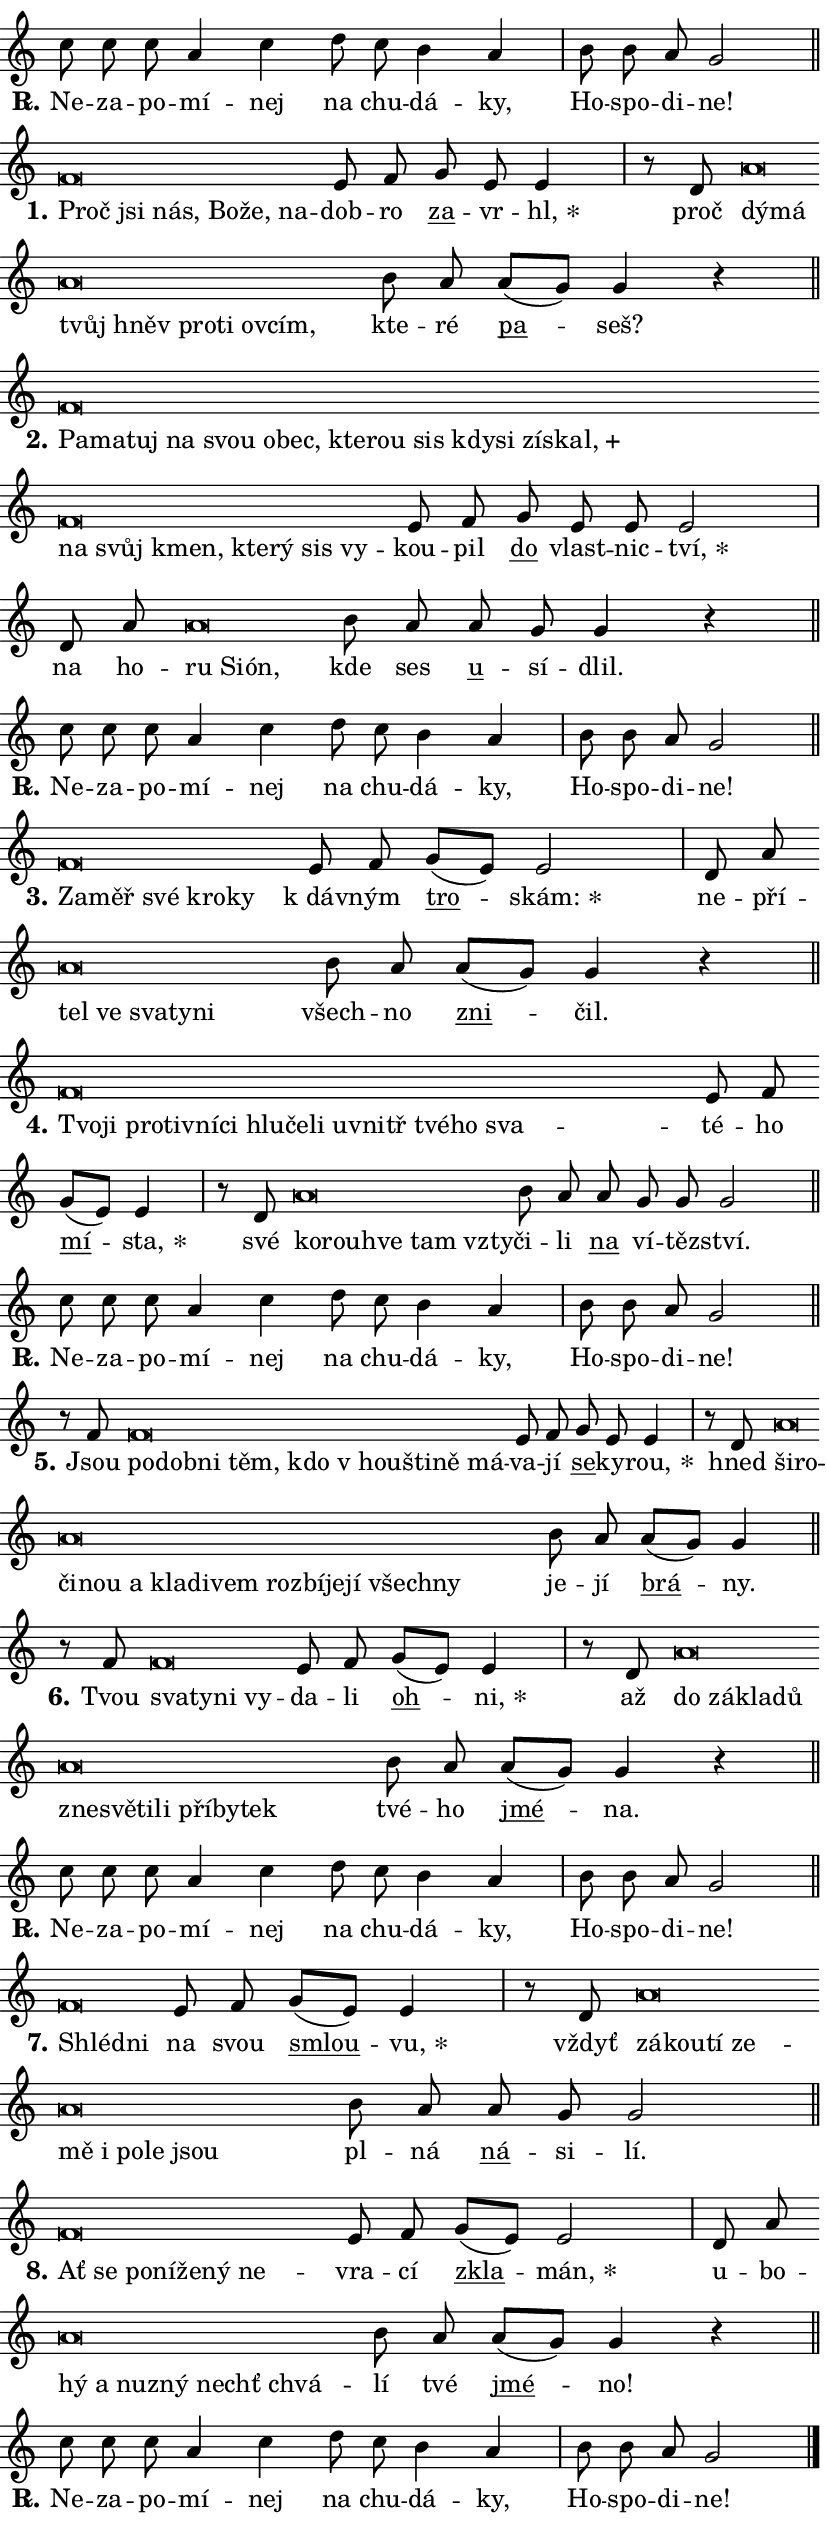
\version "2.24.0"
\header { tagline = "" }
\paper {
  indent = 0\cm
  top-margin = 0\cm
  right-margin = 0.13\cm % to fit lyric hyphens
  bottom-margin = 0\cm
  left-margin = 0\cm
  paper-width = 14\cm
  page-breaking = #ly:one-page-breaking
  system-system-spacing.basic-distance = #11
  score-system-spacing.basic-distance = #11
  ragged-last = ##f
}


%% Author: Thomas Morley
%% https://lists.gnu.org/archive/html/lilypond-user/2020-05/msg00002.html
#(define (line-position grob)
"Returns position of @var[grob} in current system:
   @code{'start}, if at first time-step
   @code{'end}, if at last time-step
   @code{'middle} otherwise
"
  (let* ((col (ly:item-get-column grob))
         (ln (ly:grob-object col 'left-neighbor))
         (rn (ly:grob-object col 'right-neighbor))
         (col-to-check-left (if (ly:grob? ln) ln col))
         (col-to-check-right (if (ly:grob? rn) rn col))
         (break-dir-left
           (and
             (ly:grob-property col-to-check-left 'non-musical #f)
             (ly:item-break-dir col-to-check-left)))
         (break-dir-right
           (and
             (ly:grob-property col-to-check-right 'non-musical #f)
             (ly:item-break-dir col-to-check-right))))
        (cond ((eqv? 1 break-dir-left) 'start)
              ((eqv? -1 break-dir-right) 'end)
              (else 'middle))))

#(define (tranparent-at-line-position vctor)
  (lambda (grob)
  "Relying on @code{line-position} select the relevant enry from @var{vctor}.
Used to determine transparency,"
    (case (line-position grob)
      ((end) (not (vector-ref vctor 0)))
      ((middle) (not (vector-ref vctor 1)))
      ((start) (not (vector-ref vctor 2))))))

noteHeadBreakVisibility =
#(define-music-function (break-visibility)(vector?)
"Makes @code{NoteHead}s transparent relying on @var{break-visibility}"
#{
  \override NoteHead.transparent =
    #(tranparent-at-line-position break-visibility)
#})

#(define delete-ledgers-for-transparent-note-heads
  (lambda (grob)
    "Reads whether a @code{NoteHead} is transparent.
If so this @code{NoteHead} is removed from @code{'note-heads} from
@var{grob}, which is supposed to be @code{LedgerLineSpanner}.
As a result ledgers are not printed for this @code{NoteHead}"
    (let* ((nhds-array (ly:grob-object grob 'note-heads))
           (nhds-list
             (if (ly:grob-array? nhds-array)
                 (ly:grob-array->list nhds-array)
                 '()))
           ;; Relies on the transparent-property being done before
           ;; Staff.LedgerLineSpanner.after-line-breaking is executed.
           ;; This is fragile ...
           (to-keep
             (remove
               (lambda (nhd)
                 (ly:grob-property nhd 'transparent #f))
               nhds-list)))
      ;; TODO find a better method to iterate over grob-arrays, similiar
      ;; to filter/remove etc for lists
      ;; For now rebuilt from scratch
      (set! (ly:grob-object grob 'note-heads)  '())
      (for-each
        (lambda (nhd)
          (ly:pointer-group-interface::add-grob grob 'note-heads nhd))
        to-keep))))

squashNotes = {
  \override NoteHead.X-extent = #'(-0.2 . 0.2)
  \override NoteHead.Y-extent = #'(-0.75 . 0)
  \override NoteHead.stencil =
    #(lambda (grob)
       (let ((pos (ly:grob-property grob 'staff-position)))
         (begin
           (if (< pos -7) (display "ERROR: Lower brevis then expected\n") (display ""))
           (if (<= pos -6) ly:text-interface::print ly:note-head::print))))
}
unSquashNotes = {
  \revert NoteHead.X-extent
  \revert NoteHead.Y-extent
  \revert NoteHead.stencil
}

hideNotes = \noteHeadBreakVisibility #begin-of-line-visible
unHideNotes = \noteHeadBreakVisibility #all-visible

% work-around for resetting accidentals
% https://lilypond.org/doc/v2.23/Documentation/notation/displaying-rhythms#unmetered-music
cadenzaMeasure = {
  \cadenzaOff
  \partial 1024 s1024
  \cadenzaOn
}

#(define-markup-command (accent layout props text) (markup?)
  "Underline accented syllable"
  (interpret-markup layout props
    #{\markup \override #'(offset . 4.3) \underline { #text }#}))

responsum = \markup \concat {
  "R" \hspace #-1.05 \path #0.1 #'((moveto 0 0.07) (lineto 0.9 0.8)) \hspace #0.05 "."
}

spaceSize = #0.6828661417322834 % exact space size for TeX Gyre Schola

\layout {
  \context {
    \Staff
    \remove "Time_signature_engraver"
    \override LedgerLineSpanner.after-line-breaking = #delete-ledgers-for-transparent-note-heads
  }
  \context {
    \Lyrics {
      \override LyricSpace.minimum-distance = \spaceSize
      \override LyricText.font-name = #"TeX Gyre Schola"
      \override LyricText.font-size = 1
      \override StanzaNumber.font-name = #"TeX Gyre Schola Bold"
      \override StanzaNumber.font-size = 1
    }
  }
  \context {
    \Score 
    \override NoteHead.text =
      #(lambda (grob) 
        (let ((pos (ly:grob-property grob 'staff-position)))
          #{\markup {
            \combine
              \halign #-0.55 \raise #(if (= pos -6) 0 0.5) \override #'(thickness . 2) \draw-line #'(3.2 . 0)
              \musicglyph "noteheads.sM1"
          }#}))
  }
}

% magnetic-lyrics.ily
%
%   written by
%     Jean Abou Samra <jean@abou-samra.fr>
%     Werner Lemberg <wl@gnu.org>
%
%   adapted by
%     Jiri Hon <jiri.hon@gmail.com>
%
% Version 2022-Apr-15

% https://www.mail-archive.com/lilypond-user@gnu.org/msg149350.html

#(define (Left_hyphen_pointer_engraver context)
   "Collect syllable-hyphen-syllable occurrences in lyrics and store
them in properties.  This engraver only looks to the left.  For
example, if the lyrics input is @code{foo -- bar}, it does the
following.

@itemize @bullet
@item
Set the @code{text} property of the @code{LyricHyphen} grob between
@q{foo} and @q{bar} to @code{foo}.

@item
Set the @code{left-hyphen} property of the @code{LyricText} grob with
text @q{foo} to the @code{LyricHyphen} grob between @q{foo} and
@q{bar}.
@end itemize

Use this auxiliary engraver in combination with the
@code{lyric-@/text::@/apply-@/magnetic-@/offset!} hook."
   (let ((hyphen #f)
         (text #f))
     (make-engraver
      (acknowledgers
       ((lyric-syllable-interface engraver grob source-engraver)
        (set! text grob)))
      (end-acknowledgers
       ((lyric-hyphen-interface engraver grob source-engraver)
        ;(when (not (grob::has-interface grob 'lyric-space-interface))
          (set! hyphen grob)));)
      ((stop-translation-timestep engraver)
       (when (and text hyphen)
         (ly:grob-set-object! text 'left-hyphen hyphen))
       (set! text #f)
       (set! hyphen #f)))))

#(define (lyric-text::apply-magnetic-offset! grob)
   "If the space between two syllables is less than the value in
property @code{LyricText@/.details@/.squash-threshold}, move the right
syllable to the left so that it gets concatenated with the left
syllable.

Use this function as a hook for
@code{LyricText@/.after-@/line-@/breaking} if the
@code{Left_@/hyphen_@/pointer_@/engraver} is active."
   (let ((hyphen (ly:grob-object grob 'left-hyphen #f)))
     (when hyphen
       (let ((left-text (ly:spanner-bound hyphen LEFT)))
         (when (grob::has-interface left-text 'lyric-syllable-interface)
           (let* ((common (ly:grob-common-refpoint grob left-text X))
                  (this-x-ext (ly:grob-extent grob common X))
                  (left-x-ext
                   (begin
                     ;; Trigger magnetism for left-text.
                     (ly:grob-property left-text 'after-line-breaking)
                     (ly:grob-extent left-text common X)))
                  ;; `delta` is the gap width between two syllables.
                  (delta (- (interval-start this-x-ext)
                            (interval-end left-x-ext)))
                  (details (ly:grob-property grob 'details))
                  (threshold (assoc-get 'squash-threshold details 0.2)))
             (when (< delta threshold)
               (let* (;; We have to manipulate the input text so that
                      ;; ligatures crossing syllable boundaries are not
                      ;; disabled.  For languages based on the Latin
                      ;; script this is essentially a beautification.
                      ;; However, for non-Western scripts it can be a
                      ;; necessity.
                      (lt (ly:grob-property left-text 'text))
                      (rt (ly:grob-property grob 'text))
                      (is-space (grob::has-interface hyphen 'lyric-space-interface))
                      (space (if is-space " " ""))
                      (extra-delta (if is-space spaceSize 0))
                      ;; Append new syllable.
                      (ltrt-space (if (and (string? lt) (string? rt))
                                (string-append lt space rt)
                                (make-concat-markup (list lt space rt))))
                      ;; Right-align `ltrt` to the right side.
                      (ltrt-space-markup (grob-interpret-markup
                               grob
                               (make-translate-markup
                                (cons (interval-length this-x-ext) 0)
                                (make-right-align-markup ltrt-space)))))
                 (begin
                   ;; Don't print `left-text`.
                   (ly:grob-set-property! left-text 'stencil #f)
                   ;; Set text and stencil (which holds all collected
                   ;; syllables so far) and shift it to the left.
                   (ly:grob-set-property! grob 'text ltrt-space)
                   (ly:grob-set-property! grob 'stencil ltrt-space-markup)
                   (ly:grob-translate-axis! grob (- (- delta extra-delta)) X))))))))))


#(define (lyric-hyphen::displace-bounds-first grob)
   ;; Make very sure this callback isn't triggered too early.
   (let ((left (ly:spanner-bound grob LEFT))
         (right (ly:spanner-bound grob RIGHT)))
     (ly:grob-property left 'after-line-breaking)
     (ly:grob-property right 'after-line-breaking)
     (ly:lyric-hyphen::print grob)))

squashThreshold = #0.4

\layout {
  \context {
    \Lyrics
    \consists #Left_hyphen_pointer_engraver
    \override LyricText.after-line-breaking =
      #lyric-text::apply-magnetic-offset!
    \override LyricHyphen.stencil = #lyric-hyphen::displace-bounds-first
    \override LyricText.details.squash-threshold = \squashThreshold
    \override LyricHyphen.minimum-distance = 0
    \override LyricHyphen.minimum-length = \squashThreshold
  }
}

squashText = \override LyricText.details.squash-threshold = 9999
unSquashText = \override LyricText.details.squash-threshold = \squashThreshold

leftText = \override LyricText.self-alignment-X = #LEFT
unLeftText = \revert LyricText.self-alignment-X

starOffset = #(lambda (grob) 
                (let ((x_offset (ly:self-alignment-interface::aligned-on-x-parent grob)))
                  (if (= x_offset 0) 0 (+ x_offset 1.2))))

star = #(define-music-function (syllable)(string?)
"Append star separator at the end of a syllable"
#{
  \once \override LyricText.X-offset = #starOffset
  \lyricmode { \markup {
    #syllable
    \override #'((font-name . "TeX Gyre Schola Bold")) \hspace #0.2 \lower #0.65 \larger "*"
  } }
#})

starAccent = #(define-music-function (syllable)(string?)
"Append star separator at the end of a syllable and make accent"
#{
  \once \override LyricText.X-offset = #starOffset
  \lyricmode { \markup {
    \accent #syllable
    \override #'((font-name . "TeX Gyre Schola Bold")) \hspace #0.2 \lower #0.65 \larger "*"
  } }
#})

breath = #(define-music-function (syllable)(string?)
"Append breathing indicator at the end of a syllable"
#{
  \lyricmode { \markup { #syllable "+" } }
#})

optionalBreath = #(define-music-function (syllable)(string?)
"Append optional breathing indicator at the end of a syllable"
#{
  \lyricmode { \markup { #syllable "(+)" } }
#})


\score {
    <<
        \new Voice = "melody" { \cadenzaOn \key c \major \relative { c''8 c c a4 c \bar "" d8 c \bar "" b4 a \cadenzaMeasure \bar "|" b8 b a g2 \cadenzaMeasure \bar "||" \break } }
        \new Lyrics \lyricsto "melody" { \lyricmode { \set stanza = \responsum
Ne -- za -- po -- mí -- nej na chu -- dá -- ky, Ho -- spo -- di -- ne! } }
    >>
    \layout {}
}

\score {
    <<
        \new Voice = "melody" { \cadenzaOn \key c \major \relative { \squashNotes f'\breve*1/16 \hideNotes \breve*1/16 \bar "" \breve*1/16 \bar "" \breve*1/16 \bar "" \breve*1/16 \breve*1/16 \bar "" \unHideNotes \unSquashNotes e8 f \bar "" g e e4 \cadenzaMeasure \bar "|" r8 d8 \squashNotes a'\breve*1/16 \hideNotes \breve*1/16 \bar "" \breve*1/16 \bar "" \breve*1/16 \bar "" \breve*1/16 \bar "" \breve*1/16 \bar "" \breve*1/16 \breve*1/16 \bar "" \unHideNotes \unSquashNotes b8 a \bar "" a[( g)] g4 r \cadenzaMeasure \bar "||" \break } }
        \new Lyrics \lyricsto "melody" { \lyricmode { \set stanza = "1."
\leftText Proč \squashText jsi nás, Bo -- že, na -- \unLeftText \unSquashText dob -- ro \markup \accent za -- vr -- \star hl, proč \leftText dý -- \squashText má tvůj hněv pro -- ti ov -- cím, \unLeftText \unSquashText kte -- ré \markup \accent pa -- seš? } }
    >>
    \layout {}
}

\score {
    <<
        \new Voice = "melody" { \cadenzaOn \key c \major \relative { \squashNotes f'\breve*1/16 \hideNotes \breve*1/16 \bar "" \breve*1/16 \bar "" \breve*1/16 \bar "" \breve*1/16 \bar "" \breve*1/16 \bar "" \breve*1/16 \bar "" \breve*1/16 \bar "" \breve*1/16 \bar "" \breve*1/16 \bar "" \breve*1/16 \bar "" \breve*1/16 \bar "" \breve*1/16 \bar "" \breve*1/16 \bar "" \breve*1/16 \bar "" \breve*1/16 \bar "" \breve*1/16 \bar "" \breve*1/16 \bar "" \breve*1/16 \bar "" \breve*1/16 \breve*1/16 \bar "" \unHideNotes \unSquashNotes e8 f \bar "" g e e e2 \cadenzaMeasure \bar "|" d8 a' \bar "" \squashNotes a\breve*1/16 \hideNotes \breve*1/16 \breve*1/16 \bar "" \unHideNotes \unSquashNotes b8 a \bar "" a g g4 r \cadenzaMeasure \bar "||" \break } }
        \new Lyrics \lyricsto "melody" { \lyricmode { \set stanza = "2."
\leftText Pa -- \squashText ma -- tuj na svou o -- bec, kte -- rou sis kdy -- si zí -- \breath "skal," na svůj kmen, kte -- rý sis vy -- \unLeftText \unSquashText kou -- pil \markup \accent do vlast -- nic -- \star tví, na ho -- \leftText ru \squashText Si -- ón, \unLeftText \unSquashText kde ses \markup \accent u -- sí -- dlil. } }
    >>
    \layout {}
}

\score {
    <<
        \new Voice = "melody" { \cadenzaOn \key c \major \relative { c''8 c c a4 c \bar "" d8 c \bar "" b4 a \cadenzaMeasure \bar "|" b8 b a g2 \cadenzaMeasure \bar "||" \break } }
        \new Lyrics \lyricsto "melody" { \lyricmode { \set stanza = \responsum
Ne -- za -- po -- mí -- nej na chu -- dá -- ky, Ho -- spo -- di -- ne! } }
    >>
    \layout {}
}

\score {
    <<
        \new Voice = "melody" { \cadenzaOn \key c \major \relative { \squashNotes f'\breve*1/16 \hideNotes \breve*1/16 \bar "" \breve*1/16 \bar "" \breve*1/16 \breve*1/16 \bar "" \unHideNotes \unSquashNotes e8 f \bar "" g[( e)] e2 \cadenzaMeasure \bar "|" d8 a' \bar "" \squashNotes a\breve*1/16 \hideNotes \breve*1/16 \bar "" \breve*1/16 \bar "" \breve*1/16 \breve*1/16 \bar "" \unHideNotes \unSquashNotes b8 a \bar "" a[( g)] g4 r \cadenzaMeasure \bar "||" \break } }
        \new Lyrics \lyricsto "melody" { \lyricmode { \set stanza = "3."
\leftText Za -- \squashText měř své kro -- ky \unLeftText \unSquashText "k dáv" -- ným \markup \accent tro -- \star skám: ne -- pří -- \leftText tel \squashText ve sva -- ty -- ni \unLeftText \unSquashText všech -- no \markup \accent zni -- čil. } }
    >>
    \layout {}
}

\score {
    <<
        \new Voice = "melody" { \cadenzaOn \key c \major \relative { \squashNotes f'\breve*1/16 \hideNotes \breve*1/16 \bar "" \breve*1/16 \bar "" \breve*1/16 \bar "" \breve*1/16 \bar "" \breve*1/16 \bar "" \breve*1/16 \bar "" \breve*1/16 \bar "" \breve*1/16 \bar "" \breve*1/16 \bar "" \breve*1/16 \bar "" \breve*1/16 \bar "" \breve*1/16 \breve*1/16 \bar "" \unHideNotes \unSquashNotes e8 f \bar "" g[( e)] e4 \cadenzaMeasure \bar "|" r8 d8 \squashNotes a'\breve*1/16 \hideNotes \breve*1/16 \bar "" \breve*1/16 \bar "" \breve*1/16 \breve*1/16 \bar "" \unHideNotes \unSquashNotes b8 a \bar "" a g g g2 \cadenzaMeasure \bar "||" \break } }
        \new Lyrics \lyricsto "melody" { \lyricmode { \set stanza = "4."
\leftText Tvo -- \squashText ji pro -- tiv -- ní -- ci hlu -- če -- li u -- vnitř tvé -- ho sva -- \unLeftText \unSquashText té -- ho \markup \accent mí -- \star sta, své \leftText ko -- \squashText rouh -- ve tam vzty -- \unLeftText \unSquashText či -- li \markup \accent na ví -- těz -- ství. } }
    >>
    \layout {}
}

\score {
    <<
        \new Voice = "melody" { \cadenzaOn \key c \major \relative { c''8 c c a4 c \bar "" d8 c \bar "" b4 a \cadenzaMeasure \bar "|" b8 b a g2 \cadenzaMeasure \bar "||" \break } }
        \new Lyrics \lyricsto "melody" { \lyricmode { \set stanza = \responsum
Ne -- za -- po -- mí -- nej na chu -- dá -- ky, Ho -- spo -- di -- ne! } }
    >>
    \layout {}
}

\score {
    <<
        \new Voice = "melody" { \cadenzaOn \key c \major \relative { r8 f'8 \squashNotes f\breve*1/16 \hideNotes \breve*1/16 \bar "" \breve*1/16 \bar "" \breve*1/16 \bar "" \breve*1/16 \bar "" \breve*1/16 \bar "" \breve*1/16 \bar "" \breve*1/16 \breve*1/16 \bar "" \unHideNotes \unSquashNotes e8 f \bar "" g e e4 \cadenzaMeasure \bar "|" r8 d8 \squashNotes a'\breve*1/16 \hideNotes \breve*1/16 \bar "" \breve*1/16 \bar "" \breve*1/16 \bar "" \breve*1/16 \bar "" \breve*1/16 \bar "" \breve*1/16 \bar "" \breve*1/16 \bar "" \breve*1/16 \bar "" \breve*1/16 \bar "" \breve*1/16 \bar "" \breve*1/16 \bar "" \breve*1/16 \breve*1/16 \bar "" \unHideNotes \unSquashNotes b8 a \bar "" a[( g)] g4 \cadenzaMeasure \bar "||" \break } }
        \new Lyrics \lyricsto "melody" { \lyricmode { \set stanza = "5."
Jsou \leftText po -- \squashText dob -- ni těm, kdo "v hou" -- šti -- ně má -- \unLeftText \unSquashText va -- jí \markup \accent se -- ky -- \star rou, hned \leftText ši -- \squashText ro -- či -- nou a kla -- di -- vem roz -- bí -- je -- jí všech -- ny \unLeftText \unSquashText je -- jí \markup \accent brá -- ny. } }
    >>
    \layout {}
}

\score {
    <<
        \new Voice = "melody" { \cadenzaOn \key c \major \relative { r8 f'8 \squashNotes f\breve*1/16 \hideNotes \breve*1/16 \bar "" \breve*1/16 \breve*1/16 \bar "" \unHideNotes \unSquashNotes e8 f \bar "" g[( e)] e4 \cadenzaMeasure \bar "|" r8 d8 \squashNotes a'\breve*1/16 \hideNotes \breve*1/16 \bar "" \breve*1/16 \bar "" \breve*1/16 \bar "" \breve*1/16 \bar "" \breve*1/16 \bar "" \breve*1/16 \bar "" \breve*1/16 \bar "" \breve*1/16 \bar "" \breve*1/16 \breve*1/16 \bar "" \unHideNotes \unSquashNotes b8 a \bar "" a[( g)] g4 r \cadenzaMeasure \bar "||" \break } }
        \new Lyrics \lyricsto "melody" { \lyricmode { \set stanza = "6."
Tvou \leftText sva -- \squashText ty -- ni vy -- \unLeftText \unSquashText da -- li \markup \accent oh -- \star ni, až \leftText do \squashText zá -- kla -- dů zne -- svě -- ti -- li pří -- by -- tek \unLeftText \unSquashText tvé -- ho \markup \accent jmé -- na. } }
    >>
    \layout {}
}

\score {
    <<
        \new Voice = "melody" { \cadenzaOn \key c \major \relative { c''8 c c a4 c \bar "" d8 c \bar "" b4 a \cadenzaMeasure \bar "|" b8 b a g2 \cadenzaMeasure \bar "||" \break } }
        \new Lyrics \lyricsto "melody" { \lyricmode { \set stanza = \responsum
Ne -- za -- po -- mí -- nej na chu -- dá -- ky, Ho -- spo -- di -- ne! } }
    >>
    \layout {}
}

\score {
    <<
        \new Voice = "melody" { \cadenzaOn \key c \major \relative { \squashNotes f'\breve*1/16 \hideNotes \breve*1/16 \bar "" \unHideNotes \unSquashNotes e8 f \bar "" g[( e)] e4 \cadenzaMeasure \bar "|" r8 d8 \squashNotes a'\breve*1/16 \hideNotes \breve*1/16 \bar "" \breve*1/16 \bar "" \breve*1/16 \bar "" \breve*1/16 \bar "" \breve*1/16 \bar "" \breve*1/16 \bar "" \breve*1/16 \breve*1/16 \bar "" \unHideNotes \unSquashNotes b8 a \bar "" a g g2 \cadenzaMeasure \bar "||" \break } }
        \new Lyrics \lyricsto "melody" { \lyricmode { \set stanza = "7."
\leftText Shléd -- \squashText ni \unLeftText \unSquashText na svou \markup \accent smlou -- \star vu, vždyť \leftText zá -- \squashText kou -- tí ze -- mě i po -- le jsou \unLeftText \unSquashText pl -- ná \markup \accent ná -- si -- lí. } }
    >>
    \layout {}
}

\score {
    <<
        \new Voice = "melody" { \cadenzaOn \key c \major \relative { \squashNotes f'\breve*1/16 \hideNotes \breve*1/16 \bar "" \breve*1/16 \bar "" \breve*1/16 \bar "" \breve*1/16 \bar "" \breve*1/16 \breve*1/16 \bar "" \unHideNotes \unSquashNotes e8 f \bar "" g[( e)] e2 \cadenzaMeasure \bar "|" d8 a' \bar "" \squashNotes a\breve*1/16 \hideNotes \breve*1/16 \bar "" \breve*1/16 \bar "" \breve*1/16 \bar "" \breve*1/16 \breve*1/16 \bar "" \unHideNotes \unSquashNotes b8 a \bar "" a[( g)] g4 r \cadenzaMeasure \bar "||" \break } }
        \new Lyrics \lyricsto "melody" { \lyricmode { \set stanza = "8."
\leftText Ať \squashText se po -- ní -- že -- ný ne -- \unLeftText \unSquashText vra -- cí \markup \accent zkla -- \star mán, u -- bo -- \leftText hý \squashText a nuz -- ný nechť chvá -- \unLeftText \unSquashText lí tvé \markup \accent jmé -- no! } }
    >>
    \layout {}
}

\score {
    <<
        \new Voice = "melody" { \cadenzaOn \key c \major \relative { c''8 c c a4 c \bar "" d8 c \bar "" b4 a \cadenzaMeasure \bar "|" b8 b a g2 \cadenzaMeasure \bar "||" \break } \bar "|." }
        \new Lyrics \lyricsto "melody" { \lyricmode { \set stanza = \responsum
Ne -- za -- po -- mí -- nej na chu -- dá -- ky, Ho -- spo -- di -- ne! } }
    >>
    \layout {}
}
